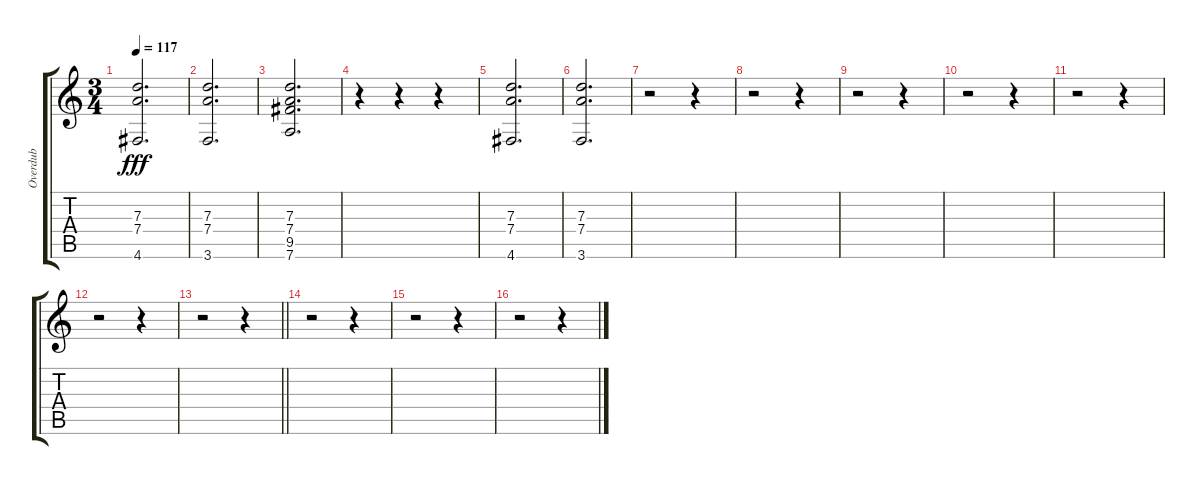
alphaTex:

\track ("Overdub" "Overdub") {instrument distortionguitar}
\staff {score tabs}
\tuning (E4 B3 G3 D3 A2 D2) {hide}
\ts (3 4)
\tempo 117
\clef g2
\ks c
(7.3 7.4 4.6).2{d dy fff} |
(7.3 7.4 3.6).2{d} |
(7.3 7.4 9.5 7.6).2{d} |
r.4 r.4 r.4 |
(7.3 7.4 4.6).2{d} |
(7.3 7.4 3.6).2{d} |
r.2 r.4 |
r.2 r.4 |
r.2 r.4 |
r.2 r.4 |
r.2 r.4 |
r.2 r.4 |
\barLineRight lightlight
r.2 r.4 |
r.2 r.4 |
r.2 r.4 |
r.2 r.4
